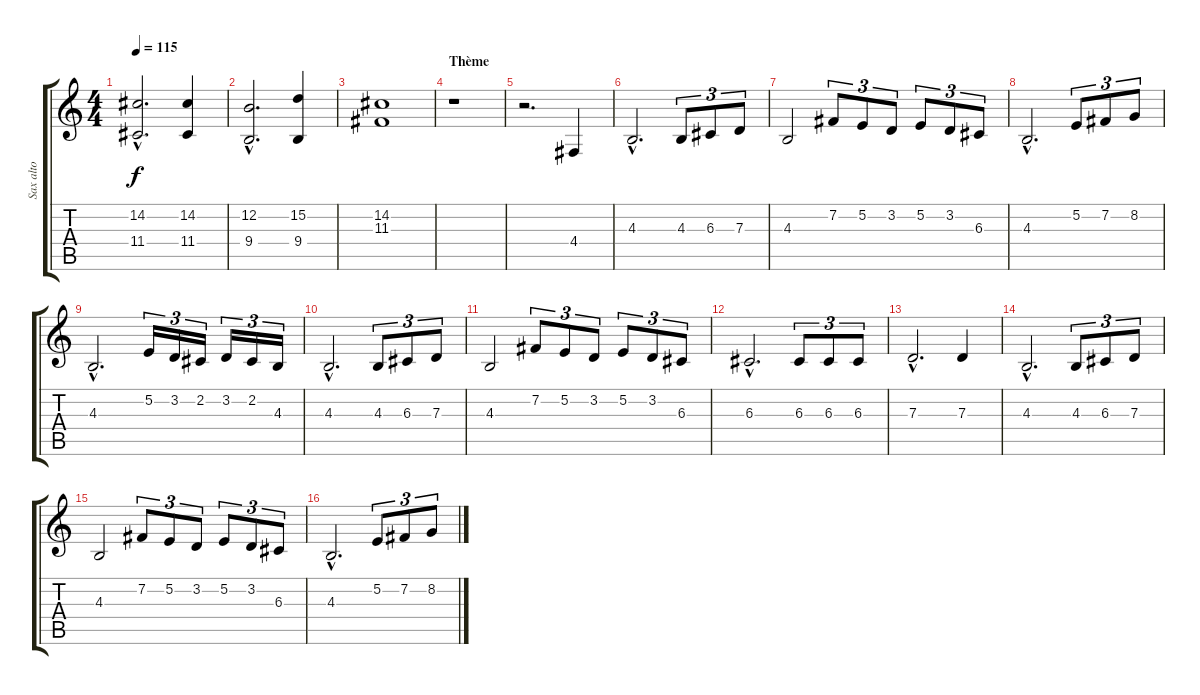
\track ("Sax alto" "Sax alto") {instrument altosax}
\staff {score tabs}
\tuning (E4 B3 G3 D3 A2 E2) {hide}
\ts (4 4)
\tempo 115
\clef g2
\ks c
(14.2{hac} 11.4{hac}).2{d dy f} (14.2 11.4).4 |
(12.2{hac} 9.4{hac}).2{d} (15.2 9.4).4 |
(14.2 11.3).1 |
\section ("" "Thème")
r.1 |
r.2{d} 4.4.4 |
4.3{hac}.2{d} 4.3.8{tu (3 2)} 6.3.8{tu (3 2)} 7.3.8{tu (3 2)} |
4.3.2 7.2.8{tu (3 2)} 5.2.8{tu (3 2)} 3.2.8{tu (3 2)} 5.2.8{tu (3 2)} 3.2.8{tu (3 2)} 6.3.8{tu (3 2)} |
4.3{hac}.2{d} 5.2.8{tu (3 2)} 7.2.8{tu (3 2)} 8.2.8{tu (3 2)} |
4.3{hac}.2{d} 5.2.16{tu (3 2)} 3.2.16{tu (3 2)} 2.2.16{tu (3 2)} 3.2.16{tu (3 2)} 2.2.16{tu (3 2)} 4.3.16{tu (3 2)} |
4.3{hac}.2{d} 4.3.8{tu (3 2)} 6.3.8{tu (3 2)} 7.3.8{tu (3 2)} |
4.3.2 7.2.8{tu (3 2)} 5.2.8{tu (3 2)} 3.2.8{tu (3 2)} 5.2.8{tu (3 2)} 3.2.8{tu (3 2)} 6.3.8{tu (3 2)} |
6.3{hac}.2{d} 6.3.8{tu (3 2)} 6.3.8{tu (3 2)} 6.3.8{tu (3 2)} |
7.3{hac}.2{d} 7.3.4 |
4.3{hac}.2{d} 4.3.8{tu (3 2)} 6.3.8{tu (3 2)} 7.3.8{tu (3 2)} |
4.3.2 7.2.8{tu (3 2)} 5.2.8{tu (3 2)} 3.2.8{tu (3 2)} 5.2.8{tu (3 2)} 3.2.8{tu (3 2)} 6.3.8{tu (3 2)} |
4.3{hac}.2{d} 5.2.8{tu (3 2)} 7.2.8{tu (3 2)} 8.2.8{tu (3 2)}
